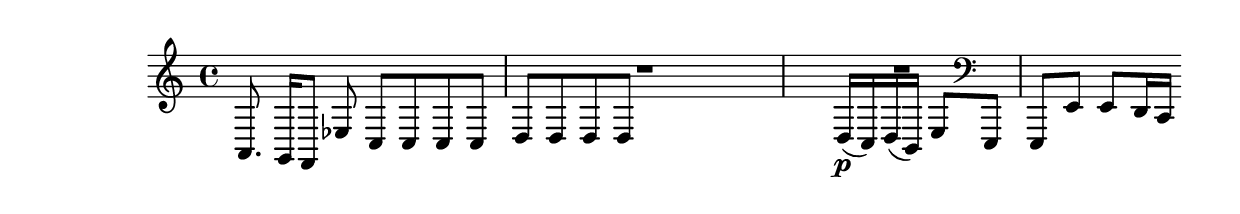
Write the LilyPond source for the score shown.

\version "2.18.2"
\book {
  \header {
  }

  \bookpart {
    <<
    \new Staff = Staff \with { }
    \context Staff = Staff {
      \relative c {
        << \new Voice = "voice1" {
          a8. g16[ f8] ees'
          c c c c d d d d R1*1
          d16(\p c) d( b)
          
          %{command in the middle of a macro group%}
          e8 \clef "bass" e,, e e' e d16 c
        } >>
      }
    }
    >>
  }
}
